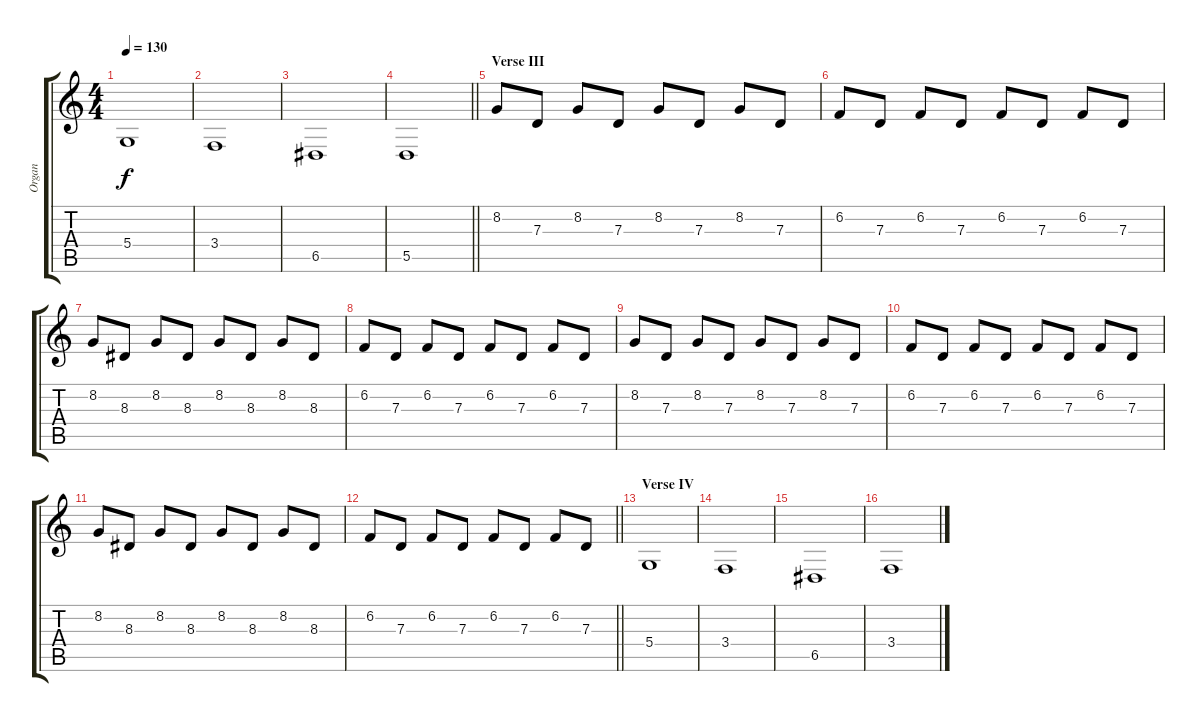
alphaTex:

\track ("Organ" "Organ") {instrument churchorgan}
\staff {score tabs}
\tuning (E4 B3 G3 D3 A2 E2) {hide}
\ts (4 4)
\tempo 130
\clef g2
\ks c
5.4.1{dy f} |
3.4.1 |
6.5.1 |
\barLineRight lightlight
5.5.1 |
\section ("" "Verse III")
8.2.8{volume 7} 7.3.8 8.2.8 7.3.8 8.2.8 7.3.8 8.2.8 7.3.8 |
6.2.8 7.3.8 6.2.8 7.3.8 6.2.8 7.3.8 6.2.8 7.3.8 |
8.2.8 8.3.8 8.2.8 8.3.8 8.2.8 8.3.8 8.2.8 8.3.8 |
6.2.8 7.3.8 6.2.8 7.3.8 6.2.8 7.3.8 6.2.8 7.3.8 |
8.2.8 7.3.8 8.2.8 7.3.8 8.2.8 7.3.8 8.2.8 7.3.8 |
6.2.8 7.3.8 6.2.8 7.3.8 6.2.8 7.3.8 6.2.8 7.3.8 |
8.2.8 8.3.8 8.2.8 8.3.8 8.2.8 8.3.8 8.2.8 8.3.8 |
\barLineRight lightlight
6.2.8 7.3.8 6.2.8 7.3.8 6.2.8 7.3.8 6.2.8 7.3.8 |
\section ("" "Verse IV")
5.4.1 |
3.4.1 |
6.5.1 |
3.4.1
